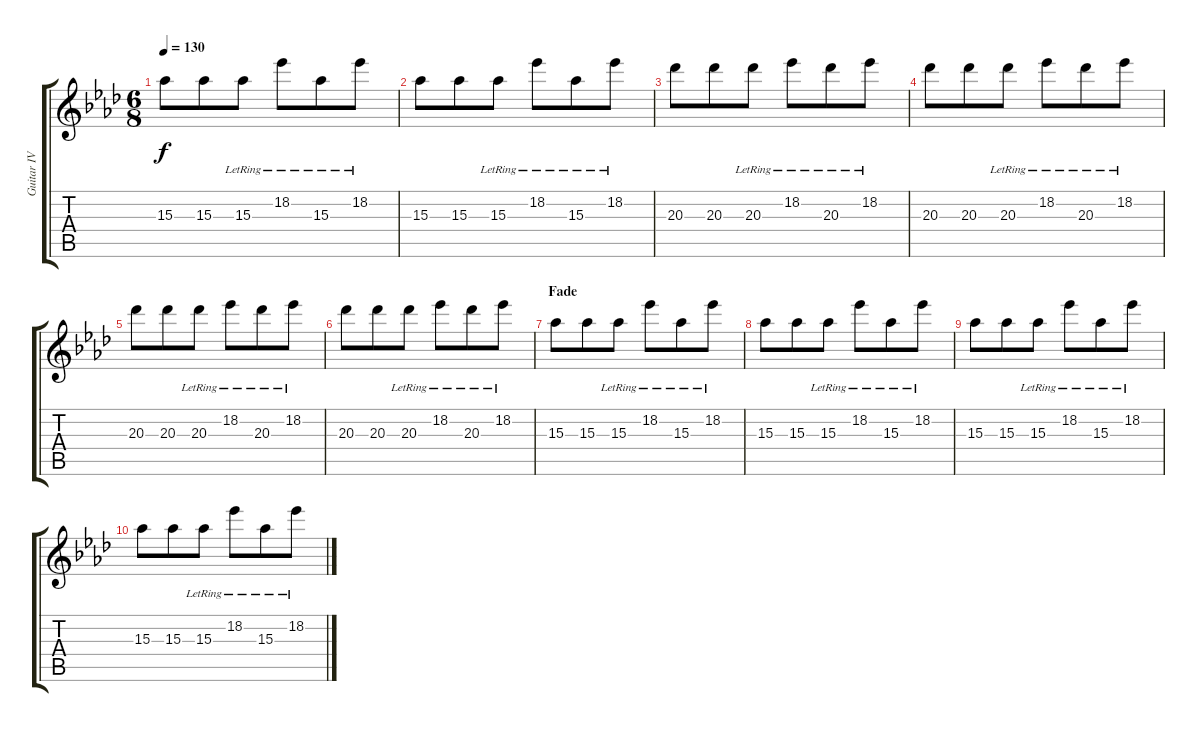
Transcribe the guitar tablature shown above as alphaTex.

\track ("Guitar IV" "Guitar IV") {instrument distortionguitar}
\staff {score tabs}
\tuning (D4 A3 F3 C3 G2 C2) {hide}
\ts (6 8)
\tempo 130
\clef g2
\ks ab
15.3.8{dy f} 15.3.8 15.3{lr}.8 18.2{lr}.8 15.3{lr}.8 18.2{lr}.8 |
15.3.8 15.3.8 15.3{lr}.8 18.2{lr}.8 15.3{lr}.8 18.2{lr}.8 |
20.3.8 20.3.8 20.3{lr}.8 18.2{lr}.8 20.3{lr}.8 18.2{lr}.8 |
20.3.8 20.3.8 20.3{lr}.8 18.2{lr}.8 20.3{lr}.8 18.2{lr}.8 |
20.3.8 20.3.8 20.3{lr}.8 18.2{lr}.8 20.3{lr}.8 18.2{lr}.8 |
20.3.8 20.3.8 20.3{lr}.8 18.2{lr}.8 20.3{lr}.8 18.2{lr}.8 |
\section ("" "Fade")
15.3.8 15.3.8 15.3{lr}.8 18.2{lr}.8 15.3{lr}.8 18.2{lr}.8 |
15.3.8 15.3.8 15.3{lr}.8 18.2{lr}.8 15.3{lr}.8 18.2{lr}.8 |
15.3.8 15.3.8 15.3{lr}.8 18.2{lr}.8 15.3{lr}.8 18.2{lr}.8 |
15.3.8 15.3.8 15.3{lr}.8 18.2{lr}.8 15.3{lr}.8 18.2{lr}.8
